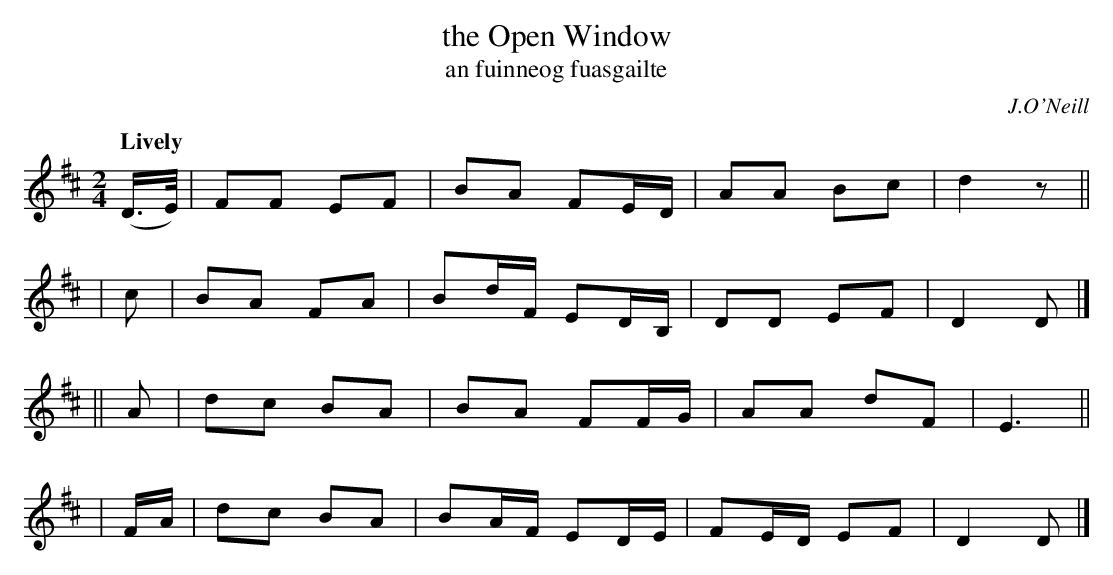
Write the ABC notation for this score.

X:1
T: the Open Window
T: an fuinneog fuasgailte
O: J.O'Neill
Q: "Lively"
M: 2/4
L: 1/8
K: D
(D/>E/) | FF EF | BA    FE/D/  | AA    Bc | d2 z ||
|  c    | BA FA | Bd/F/ ED/B,/ | DD    EF | D2 D |]
|| A    | dc BA | BA    FF/G/  | AA    dF | E3   ||
|  F/A/ | dc BA | BA/F/ ED/E/  | FE/D/ EF | D2 D |]
